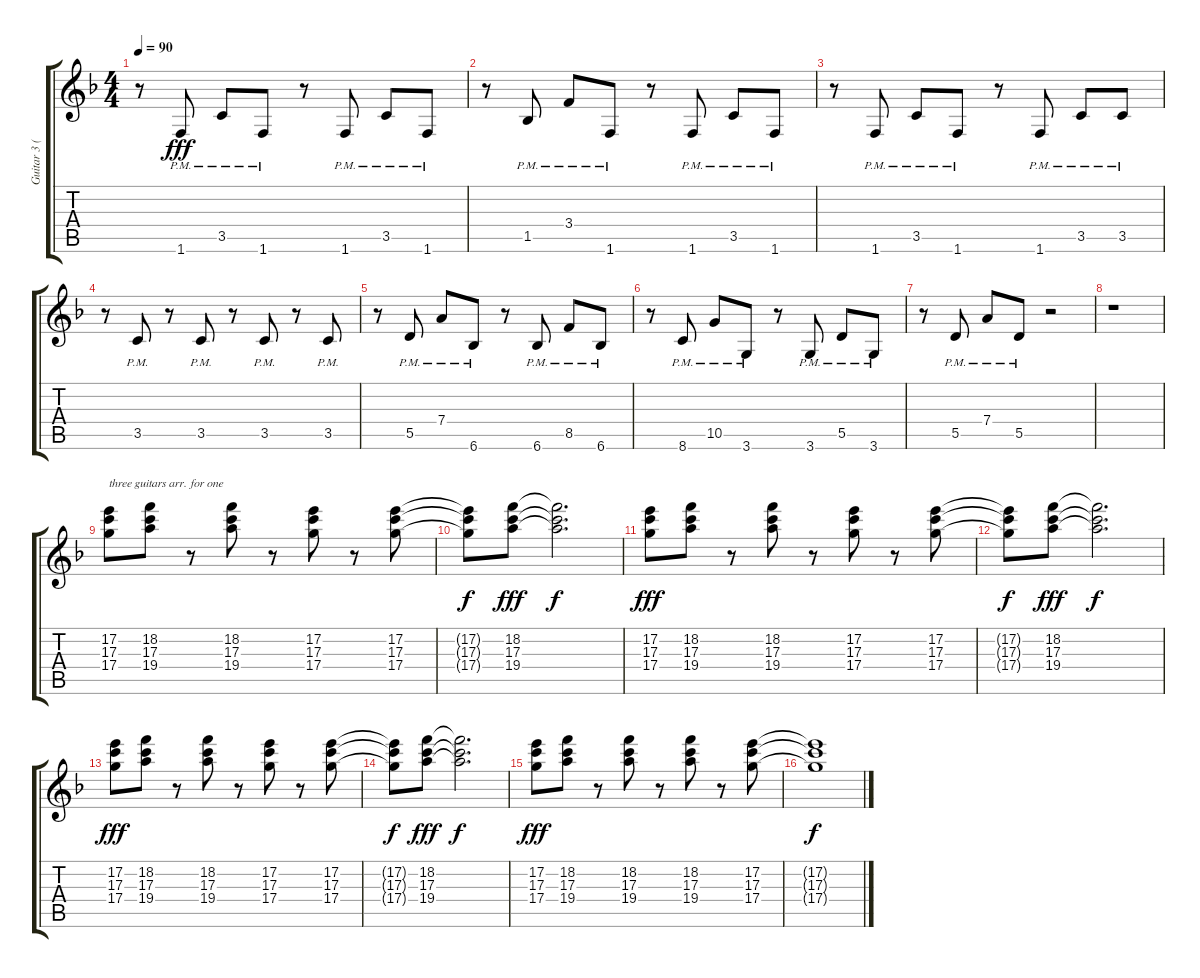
\track ("Guitar 3 (Rhythm 2)" "Guitar 3 (") {instrument electricguitarclean}
\staff {score tabs}
\tuning (E4 B3 G3 D3 A2 E2) {hide}
\ts (4 4)
\tempo 90
\clef g2
\ks f
r.8{dy fff} 1.6{pm}.8 3.5{pm}.8 1.6{pm}.8 r.8 1.6{pm}.8 3.5{pm}.8 1.6{pm}.8 |
r.8 1.5{pm}.8 3.4{pm}.8 1.6{pm}.8 r.8 1.6{pm}.8 3.5{pm}.8 1.6{pm}.8 |
r.8 1.6{pm}.8 3.5{pm}.8 1.6{pm}.8 r.8 1.6{pm}.8 3.5{pm}.8 3.5{pm}.8 |
r.8 3.5{pm}.8 r.8 3.5{pm}.8 r.8 3.5{pm}.8 r.8 3.5{pm}.8 |
r.8 5.5{pm}.8 7.4{pm}.8 6.6{pm}.8 r.8 6.6{pm}.8 8.5{pm}.8 6.6{pm}.8 |
r.8 8.6{pm}.8 10.5{pm}.8 3.6{pm}.8 r.8 3.6{pm}.8 5.5{pm}.8 3.6{pm}.8 |
r.8 5.5{pm}.8 7.4{pm}.8 5.5{pm}.8 r.2 |
r.1 |
(17.2 17.3 17.4).8{txt "three guitars arr. for one" instrument distortionguitar} (18.2 17.3 19.4).8 r.8 (18.2 17.3 19.4).8 r.8 (17.2 17.3 17.4).8 r.8 (17.2 17.3 17.4).8 |
(17.2{t} 17.3{t} 17.4{t}).8{dy f} (18.2 17.3 19.4).8{dy fff} (18.2{t} 17.3{t} 19.4{t}).2{d dy f} |
(17.2 17.3 17.4).8{dy fff} (18.2 17.3 19.4).8 r.8 (18.2 17.3 19.4).8 r.8 (17.2 17.3 17.4).8 r.8 (17.2 17.3 17.4).8 |
(17.2{t} 17.3{t} 17.4{t}).8{dy f} (18.2 17.3 19.4).8{dy fff} (18.2{t} 17.3{t} 19.4{t}).2{d dy f} |
(17.2 17.3 17.4).8{dy fff} (18.2 17.3 19.4).8 r.8 (18.2 17.3 19.4).8 r.8 (17.2 17.3 17.4).8 r.8 (17.2 17.3 17.4).8 |
(17.2{t} 17.3{t} 17.4{t}).8{dy f} (18.2 17.3 19.4).8{dy fff} (18.2{t} 17.3{t} 19.4{t}).2{d dy f} |
(17.2 17.3 17.4).8{dy fff} (18.2 17.3 19.4).8 r.8 (18.2 17.3 19.4).8 r.8 (18.2 17.3 19.4).8 r.8 (17.2 17.3 17.4).8 |
(17.2{t} 17.3{t} 17.4{t}).1{dy f}
